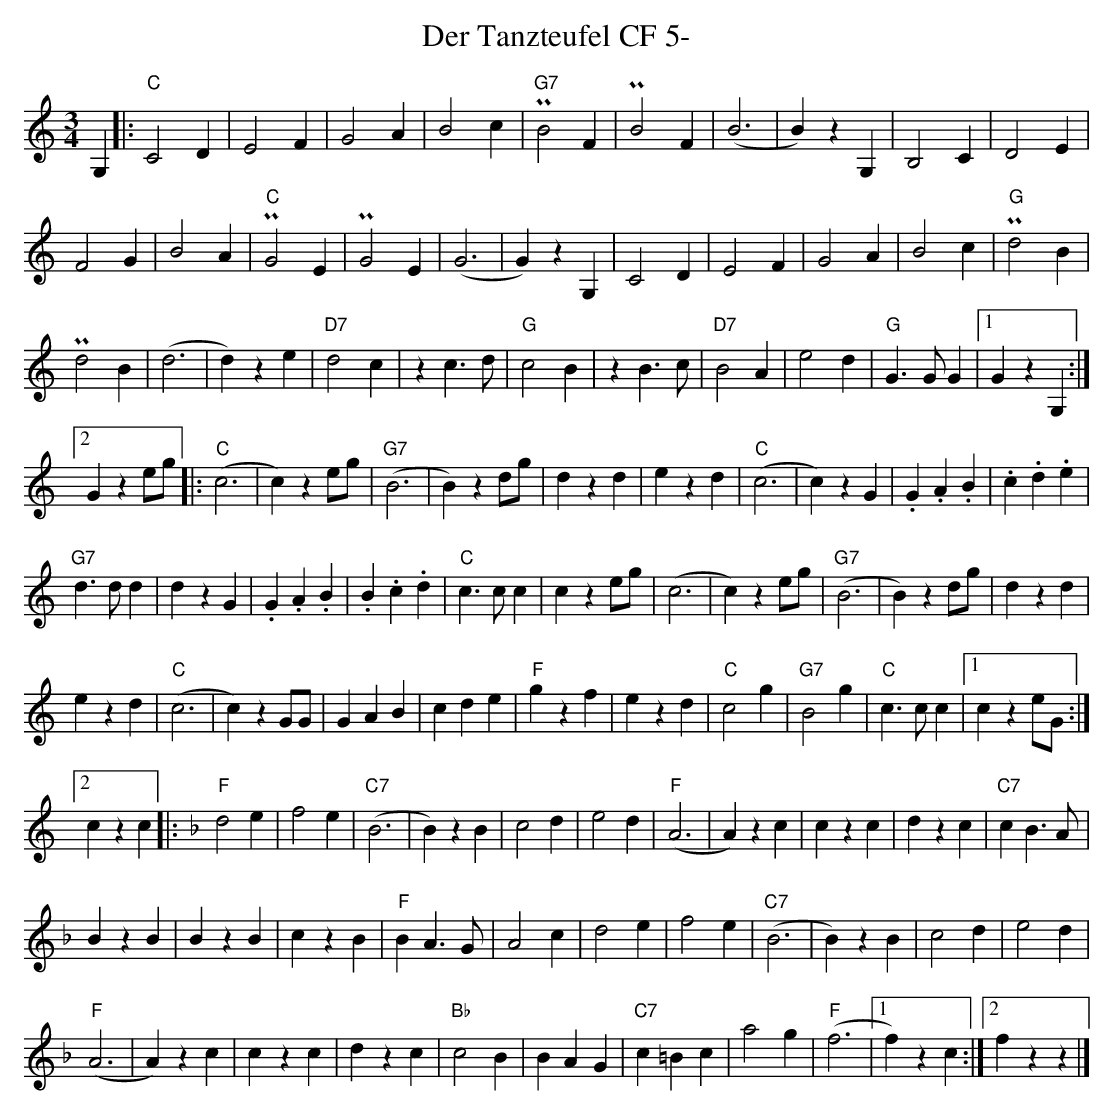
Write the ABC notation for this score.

X:1
T:Der Tanzteufel CF 5-
M:3/4
L:1/4
K:Cmaj
G, |: "C"C2D | E2F | G2A | B2c | "G7"PB2F | PB2F | (B3 | B)zG, | B,2C | D2E |
F2G | B2A | "C"PG2E | PG2E | (G3 | G)zG, | C2D | E2F | G2A | B2c | "G"Pd2B |
Pd2B | (d3 | d)ze | "D7"d2c | zc>d | "G"c2B | zB>c | "D7"B2A | e2d | "G"G>GG |1 GzG, :|2
Gze/2g/2 |: "C"(c3 | c) ze/2g/2 | "G7"(B3 | B) zd/2g/2 | dzd | ezd | "C"(c3 | c)zG | .G.A.B | .c.d.e |
"G7"d>d d | dzG | .G.A.B | .B.c.d | "C"c>cc | cze/2g/2 | (c3 | c) ze/2g/2 | "G7"(B3 | B)zd/2g/2 | dzd |
ezd | "C"(c3 | c)zG/2G/2 | GAB | cde | "F"gzf | ezd | "C"c2g | "G7"B2g | "C"c>cc |1 cze/2G/2 :|2
czc |: [K:Fmaj] "F"d2e | f2e | "C7"(B3 | B)zB | c2d | e2d | "F"(A3 | A)zc | czc | dzc | "C7"cB>A |
BzB | BzB | czB | "F"BA>G | A2c | d2e | f2e | "C7"(B3 | B)zB | c2d | e2d |
"F"(A3 | A)zc | czc | dzc | "Bb"c2B | BAG | "C7"c=Bc | a2g | "F"(f3 |1 f) zc :|2 fzz |]
